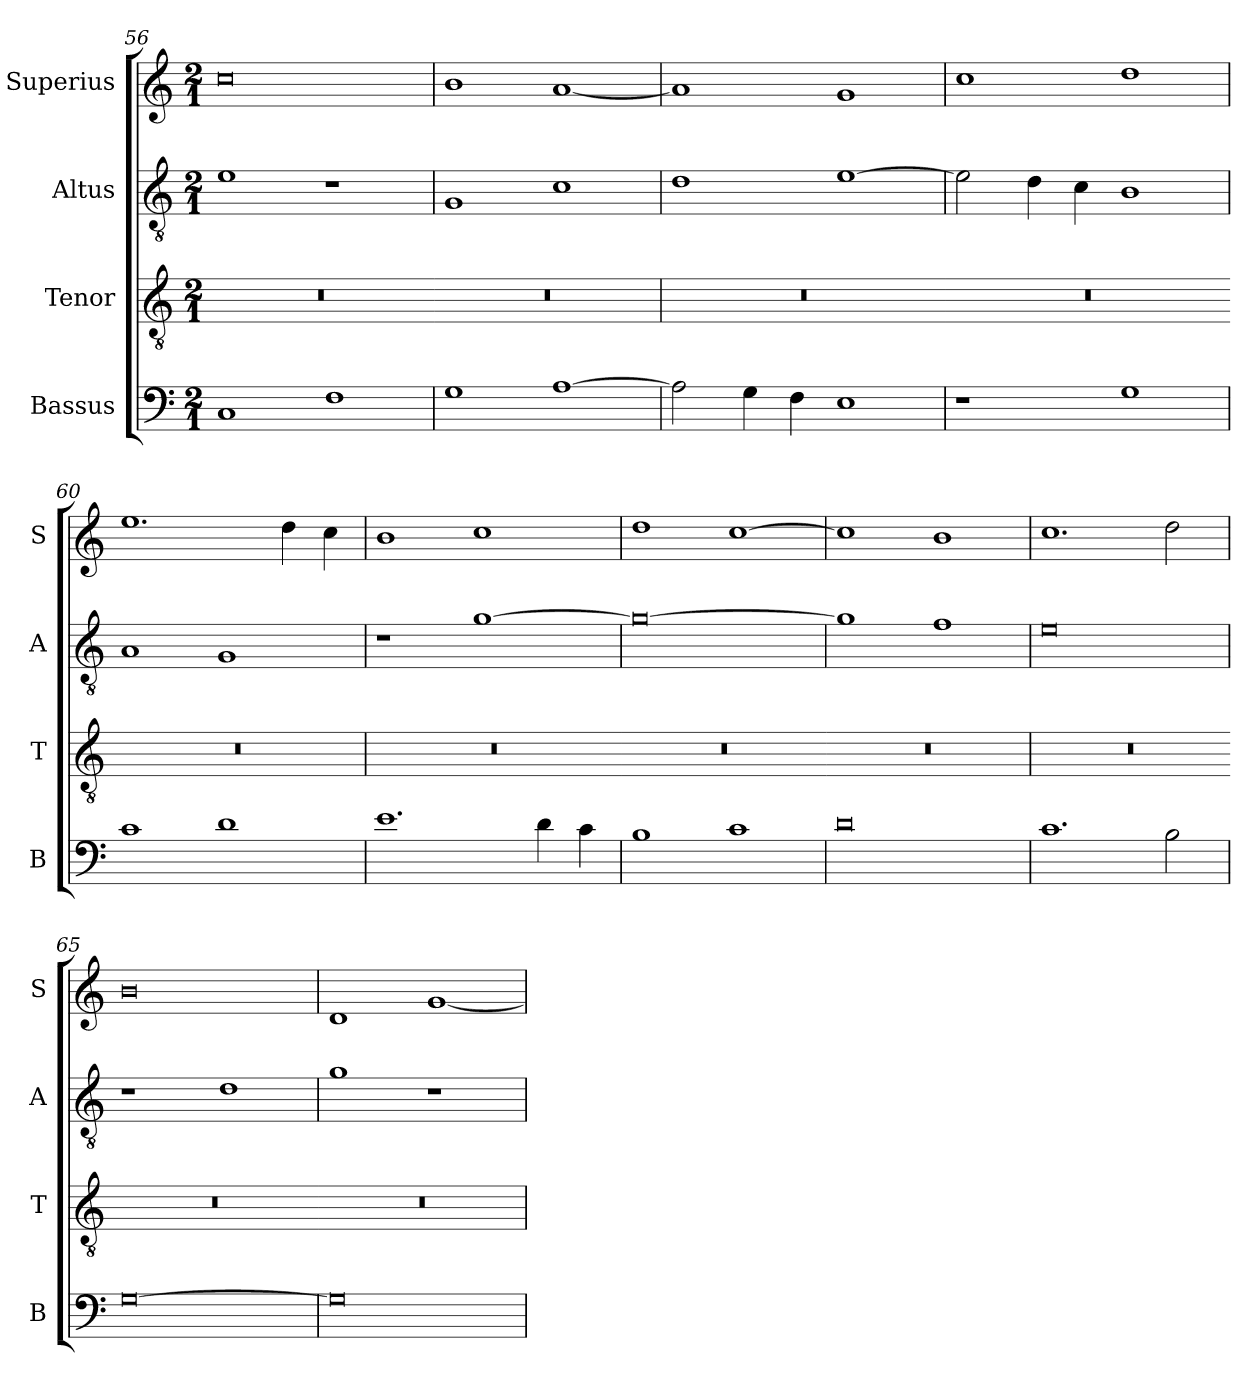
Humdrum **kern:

**kern	**kern	**kern	**kern
*part4	*part3	*part2	*part1
*staff4	*staff3	*staff2	*staff1
*I"Bassus	*I"Tenor	*I"Altus	*I"Superius
*I'B	*I'T	*I'A	*I'S
*clefF4	*clefGv2	*clefGv2	*clefG2
*k[]	*k[]	*k[]	*k[]
*M2/1	*M2/1	*M2/1	*M2/1
=56	=56	=56	=56
!	!LO:N:vis=1	!	!
1C	0r	1e	0cc
1F	.	1r	.
=57	=57-	=57	=57
!	!LO:N:vis=1	!	!
1G	0r	1G	1b
[1A	.	1c	[1a
=58	=58	=58	=58
!	!LO:N:vis=1	!	!
2A\]	0r	1d	1a]
4G\	.	.	.
4F\	.	.	.
1E	.	[1e	1g
=59	=59-	=59	=59
!	!LO:N:vis=1	!	!
1r	0r	2e\]	1cc
.	.	4d\	.
.	.	4c\	.
1G	.	1B	1dd
=60	=60-	=60	=60
!	!LO:N:vis=1	!	!
1c	0r	1A	1.ee
1d	.	1G	.
.	.	.	4dd\
.	.	.	4cc\
=61	=61	=61	=61
!	!LO:N:vis=1	!	!
1.e	0r	1r	1b
.	.	[1g	1cc
4d\	.	.	.
4c\	.	.	.
=62	=62-	=62	=62
!	!LO:N:vis=1	!	!
1B	0r	0g_	1dd
1c	.	.	[1cc
=63	=63-	=63	=63
!	!LO:N:vis=1	!	!
0d	0r	1g]	1cc]
.	.	1f	1b
=64	=64	=64	=64
!	!LO:N:vis=1	!	!
1.c	0r	0e	1.cc
2B\	.	.	2dd\
=65	=65-	=65	=65
!	!LO:N:vis=1	!	!
[0G	0r	1r	0b
.	.	1d	.
=66	=66-	=66	=66
!	!LO:N:vis=1	!	!
0G]	0r	1g	1d
.	.	1r	[1g
=	=	=	=
*-	*-	*-	*-
